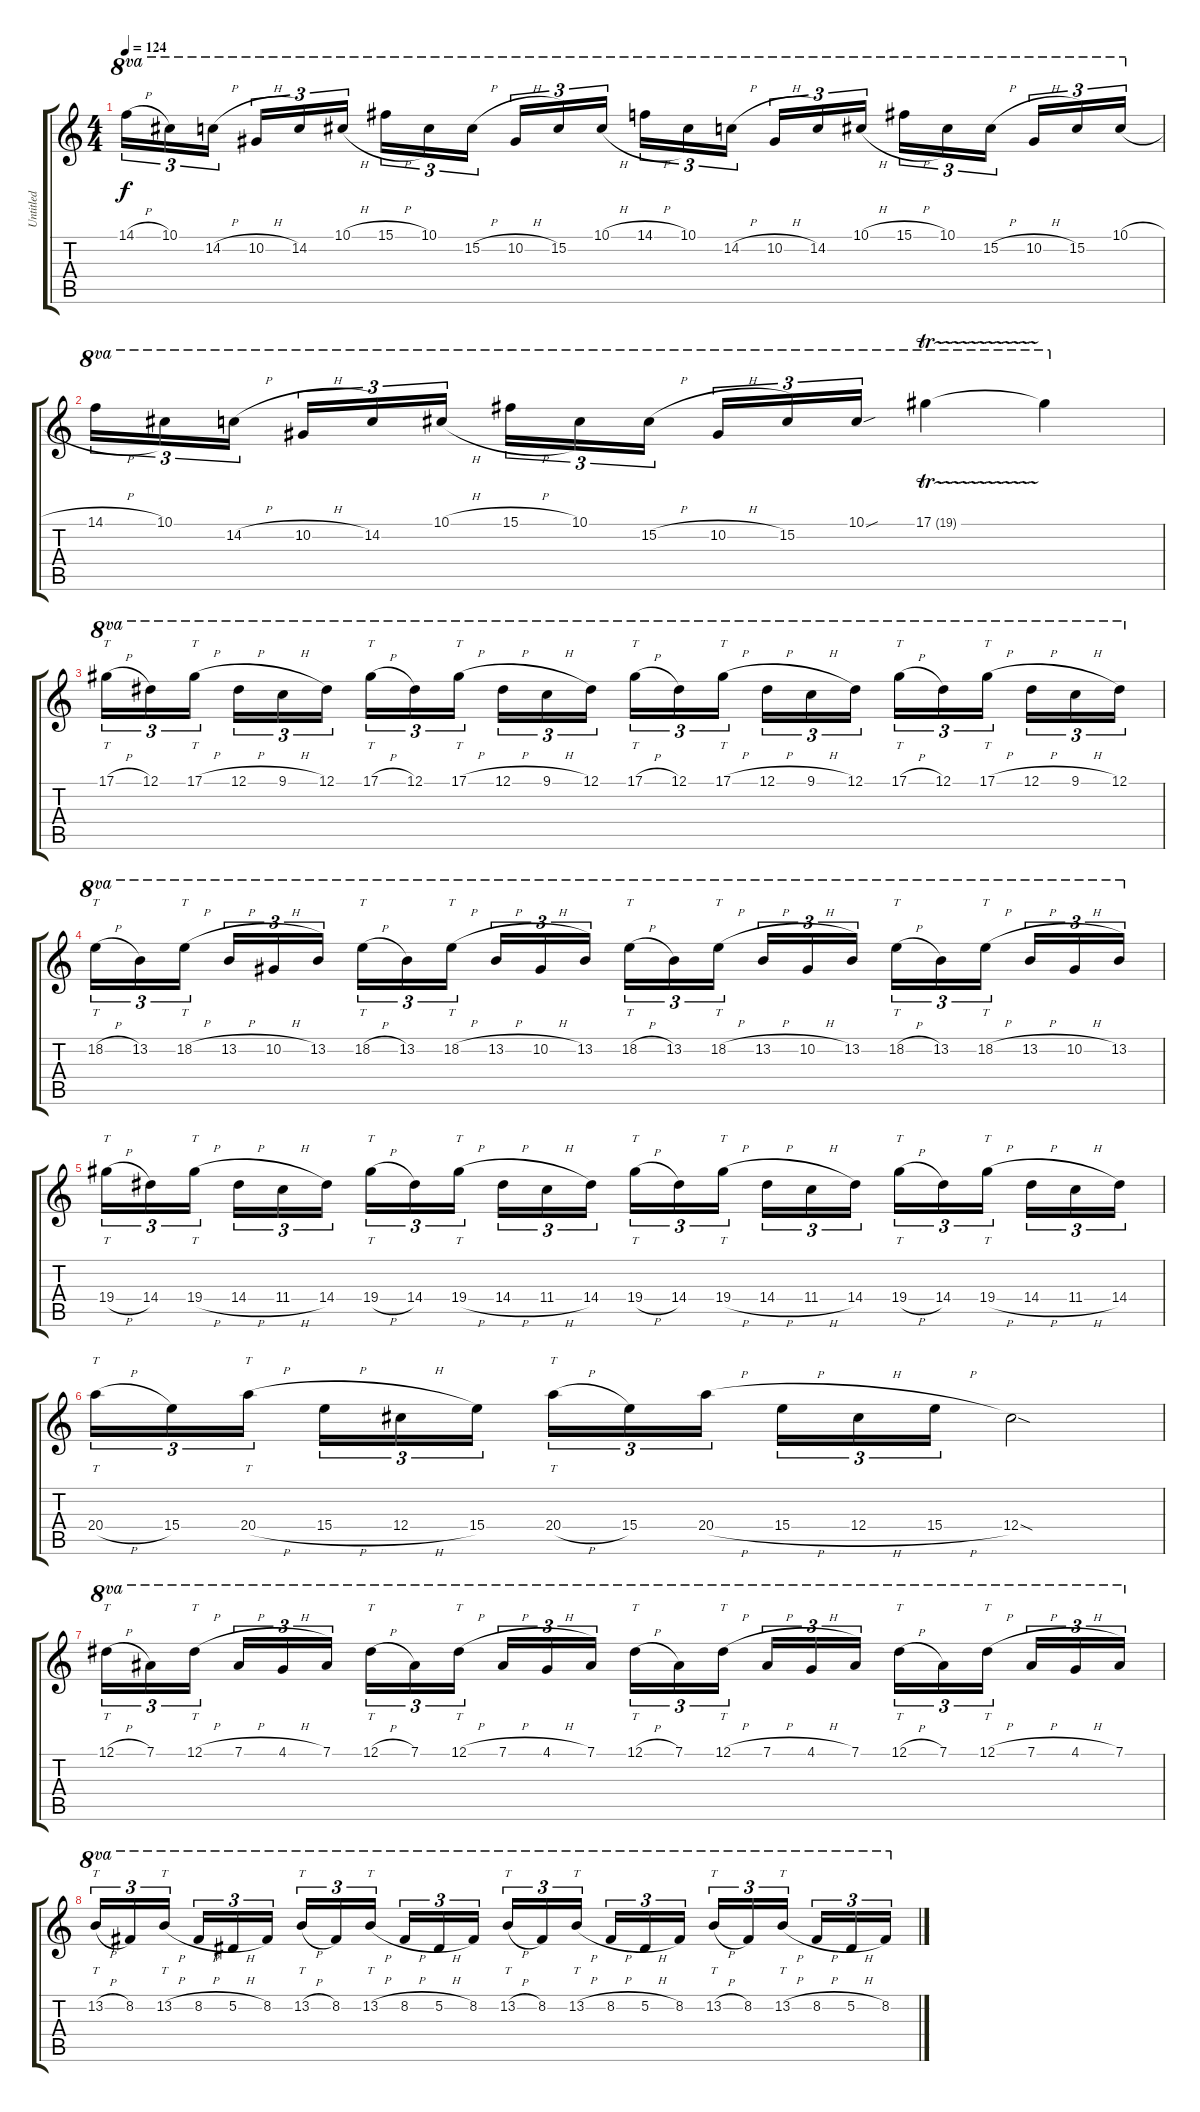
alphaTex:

\track ("Untitled" "Untitled") {instrument distortionguitar}
\staff {score tabs}
\tuning (Eb4 Bb3 Gb3 Db3 Ab2 Eb2) {hide}
\ts (4 4)
\tempo 124
\clef g2
\ks c
14.1{h}.16{tu (3 2) ot 8va dy f} 10.1.16{tu (3 2) ot 8va} 14.2{h}.16{tu (3 2) ot 8va beam splitsecondary} 10.2{h}.16{tu (3 2) ot 8va} 14.2.16{tu (3 2) ot 8va} 10.1{h}.16{tu (3 2) ot 8va} 15.1{h}.16{tu (3 2) ot 8va} 10.1.16{tu (3 2) ot 8va} 15.2{h}.16{tu (3 2) ot 8va beam splitsecondary} 10.2{h}.16{tu (3 2) ot 8va} 15.2.16{tu (3 2) ot 8va} 10.1{h}.16{tu (3 2) ot 8va} 14.1{h}.16{tu (3 2) ot 8va} 10.1.16{tu (3 2) ot 8va} 14.2{h}.16{tu (3 2) ot 8va beam splitsecondary} 10.2{h}.16{tu (3 2) ot 8va} 14.2.16{tu (3 2) ot 8va} 10.1{h}.16{tu (3 2) ot 8va} 15.1{h}.16{tu (3 2) ot 8va} 10.1.16{tu (3 2) ot 8va} 15.2{h}.16{tu (3 2) ot 8va beam splitsecondary} 10.2{h}.16{tu (3 2) ot 8va} 15.2.16{tu (3 2) ot 8va} 10.1{h}.16{tu (3 2) ot 8va} |
14.1{h}.16{tu (3 2) ot 8va} 10.1.16{tu (3 2) ot 8va} 14.2{h}.16{tu (3 2) ot 8va beam splitsecondary} 10.2{h}.16{tu (3 2) ot 8va} 14.2.16{tu (3 2) ot 8va} 10.1{h}.16{tu (3 2) ot 8va} 15.1{h}.16{tu (3 2) ot 8va} 10.1.16{tu (3 2) ot 8va} 15.2{h}.16{tu (3 2) ot 8va beam splitsecondary} 10.2{h}.16{tu (3 2) ot 8va} 15.2.16{tu (3 2) ot 8va} 10.1{sou}.16{tu (3 2) ot 8va} 17.1{tr (19 32)}.4{ot 8va} 17.1{t}.4{ot 8va} |
17.1{h}.16{tt tu (3 2) ot 8va} 12.1.16{tu (3 2) ot 8va} 17.1{h}.16{tt tu (3 2) ot 8va beam splitsecondary} 12.1{h}.16{tu (3 2) ot 8va} 9.1{h}.16{tu (3 2) ot 8va} 12.1.16{tu (3 2) ot 8va} 17.1{h}.16{tt tu (3 2) ot 8va} 12.1.16{tu (3 2) ot 8va} 17.1{h}.16{tt tu (3 2) ot 8va beam splitsecondary} 12.1{h}.16{tu (3 2) ot 8va} 9.1{h}.16{tu (3 2) ot 8va} 12.1.16{tu (3 2) ot 8va} 17.1{h}.16{tt tu (3 2) ot 8va} 12.1.16{tu (3 2) ot 8va} 17.1{h}.16{tt tu (3 2) ot 8va beam splitsecondary} 12.1{h}.16{tu (3 2) ot 8va} 9.1{h}.16{tu (3 2) ot 8va} 12.1.16{tu (3 2) ot 8va} 17.1{h}.16{tt tu (3 2) ot 8va} 12.1.16{tu (3 2) ot 8va} 17.1{h}.16{tt tu (3 2) ot 8va beam splitsecondary} 12.1{h}.16{tu (3 2) ot 8va} 9.1{h}.16{tu (3 2) ot 8va} 12.1.16{tu (3 2) ot 8va} |
18.2{h}.16{tt tu (3 2) ot 8va} 13.2.16{tu (3 2) ot 8va} 18.2{h}.16{tt tu (3 2) ot 8va beam splitsecondary} 13.2{h}.16{tu (3 2) ot 8va} 10.2{h}.16{tu (3 2) ot 8va} 13.2.16{tu (3 2) ot 8va} 18.2{h}.16{tt tu (3 2) ot 8va} 13.2.16{tu (3 2) ot 8va} 18.2{h}.16{tt tu (3 2) ot 8va beam splitsecondary} 13.2{h}.16{tu (3 2) ot 8va} 10.2{h}.16{tu (3 2) ot 8va} 13.2.16{tu (3 2) ot 8va} 18.2{h}.16{tt tu (3 2) ot 8va} 13.2.16{tu (3 2) ot 8va} 18.2{h}.16{tt tu (3 2) ot 8va beam splitsecondary} 13.2{h}.16{tu (3 2) ot 8va} 10.2{h}.16{tu (3 2) ot 8va} 13.2.16{tu (3 2) ot 8va} 18.2{h}.16{tt tu (3 2) ot 8va} 13.2.16{tu (3 2) ot 8va} 18.2{h}.16{tt tu (3 2) ot 8va beam splitsecondary} 13.2{h}.16{tu (3 2) ot 8va} 10.2{h}.16{tu (3 2) ot 8va} 13.2.16{tu (3 2) ot 8va} |
19.4{h}.16{tt tu (3 2)} 14.4.16{tu (3 2)} 19.4{h}.16{tt tu (3 2) beam splitsecondary} 14.4{h}.16{tu (3 2)} 11.4{h}.16{tu (3 2)} 14.4.16{tu (3 2)} 19.4{h}.16{tt tu (3 2)} 14.4.16{tu (3 2)} 19.4{h}.16{tt tu (3 2) beam splitsecondary} 14.4{h}.16{tu (3 2)} 11.4{h}.16{tu (3 2)} 14.4.16{tu (3 2)} 19.4{h}.16{tt tu (3 2)} 14.4.16{tu (3 2)} 19.4{h}.16{tt tu (3 2) beam splitsecondary} 14.4{h}.16{tu (3 2)} 11.4{h}.16{tu (3 2)} 14.4.16{tu (3 2)} 19.4{h}.16{tt tu (3 2)} 14.4.16{tu (3 2)} 19.4{h}.16{tt tu (3 2) beam splitsecondary} 14.4{h}.16{tu (3 2)} 11.4{h}.16{tu (3 2)} 14.4.16{tu (3 2)} |
20.4{h}.16{tt tu (3 2)} 15.4.16{tu (3 2)} 20.4{h}.16{tt tu (3 2) beam splitsecondary} 15.4{h}.16{tu (3 2)} 12.4{h}.16{tu (3 2)} 15.4.16{tu (3 2)} 20.4{h}.16{tt tu (3 2)} 15.4.16{tu (3 2)} 20.4{h}.16{tu (3 2) beam splitsecondary} 15.4{h}.16{tu (3 2)} 12.4{h}.16{tu (3 2)} 15.4{h}.16{tu (3 2)} 12.4{sod}.2 |
12.1{h}.16{tt tu (3 2) ot 8va} 7.1.16{tu (3 2) ot 8va} 12.1{h}.16{tt tu (3 2) ot 8va beam splitsecondary} 7.1{h}.16{tu (3 2) ot 8va} 4.1{h}.16{tu (3 2) ot 8va} 7.1.16{tu (3 2) ot 8va} 12.1{h}.16{tt tu (3 2) ot 8va} 7.1.16{tu (3 2) ot 8va} 12.1{h}.16{tt tu (3 2) ot 8va beam splitsecondary} 7.1{h}.16{tu (3 2) ot 8va} 4.1{h}.16{tu (3 2) ot 8va} 7.1.16{tu (3 2) ot 8va} 12.1{h}.16{tt tu (3 2) ot 8va} 7.1.16{tu (3 2) ot 8va} 12.1{h}.16{tt tu (3 2) ot 8va beam splitsecondary} 7.1{h}.16{tu (3 2) ot 8va} 4.1{h}.16{tu (3 2) ot 8va} 7.1.16{tu (3 2) ot 8va} 12.1{h}.16{tt tu (3 2) ot 8va} 7.1.16{tu (3 2) ot 8va} 12.1{h}.16{tt tu (3 2) ot 8va beam splitsecondary} 7.1{h}.16{tu (3 2) ot 8va} 4.1{h}.16{tu (3 2) ot 8va} 7.1.16{tu (3 2) ot 8va} |
13.2{h}.16{tt tu (3 2) ot 8va} 8.2.16{tu (3 2) ot 8va} 13.2{h}.16{tt tu (3 2) ot 8va beam splitsecondary} 8.2{h}.16{tu (3 2) ot 8va} 5.2{h}.16{tu (3 2) ot 8va} 8.2.16{tu (3 2) ot 8va} 13.2{h}.16{tt tu (3 2) ot 8va} 8.2.16{tu (3 2) ot 8va} 13.2{h}.16{tt tu (3 2) ot 8va beam splitsecondary} 8.2{h}.16{tu (3 2) ot 8va} 5.2{h}.16{tu (3 2) ot 8va} 8.2.16{tu (3 2) ot 8va} 13.2{h}.16{tt tu (3 2) ot 8va} 8.2.16{tu (3 2) ot 8va} 13.2{h}.16{tt tu (3 2) ot 8va beam splitsecondary} 8.2{h}.16{tu (3 2) ot 8va} 5.2{h}.16{tu (3 2) ot 8va} 8.2.16{tu (3 2) ot 8va} 13.2{h}.16{tt tu (3 2) ot 8va} 8.2.16{tu (3 2) ot 8va} 13.2{h}.16{tt tu (3 2) ot 8va beam splitsecondary} 8.2{h}.16{tu (3 2) ot 8va} 5.2{h}.16{tu (3 2) ot 8va} 8.2.16{tu (3 2) ot 8va}
